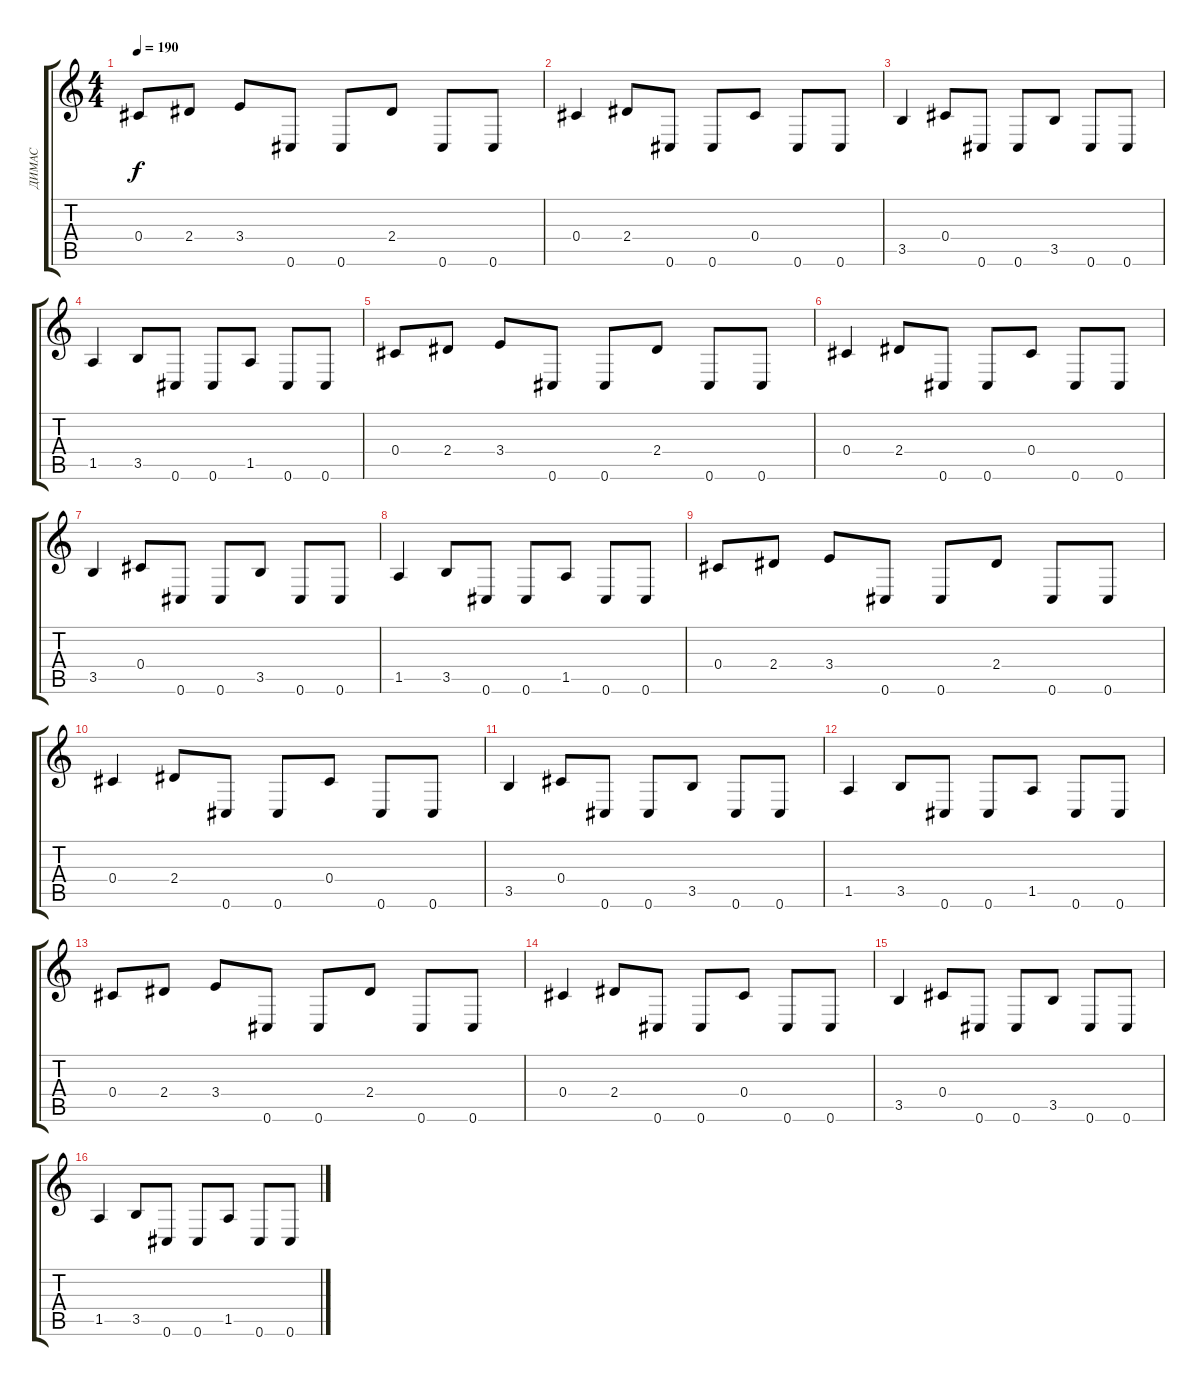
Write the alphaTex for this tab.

\track ("ДИМАС" "ДИМАС") {instrument distortionguitar}
\staff {score tabs}
\tuning (Eb4 Bb3 Gb3 Db3 Ab2 Db2) {hide}
\ts (4 4)
\tempo 190
\clef g2
\ks c
0.4.8{dy f} 2.4.8 3.4.8 0.6.8 0.6.8 2.4.8 0.6.8 0.6.8 |
0.4.4 2.4.8 0.6.8 0.6.8 0.4.8 0.6.8 0.6.8 |
3.5.4 0.4.8 0.6.8 0.6.8 3.5.8 0.6.8 0.6.8 |
1.5.4 3.5.8 0.6.8 0.6.8 1.5.8 0.6.8 0.6.8 |
0.4.8 2.4.8 3.4.8 0.6.8 0.6.8 2.4.8 0.6.8 0.6.8 |
0.4.4 2.4.8 0.6.8 0.6.8 0.4.8 0.6.8 0.6.8 |
3.5.4 0.4.8 0.6.8 0.6.8 3.5.8 0.6.8 0.6.8 |
1.5.4 3.5.8 0.6.8 0.6.8 1.5.8 0.6.8 0.6.8 |
0.4.8 2.4.8 3.4.8 0.6.8 0.6.8 2.4.8 0.6.8 0.6.8 |
0.4.4 2.4.8 0.6.8 0.6.8 0.4.8 0.6.8 0.6.8 |
3.5.4 0.4.8 0.6.8 0.6.8 3.5.8 0.6.8 0.6.8 |
1.5.4 3.5.8 0.6.8 0.6.8 1.5.8 0.6.8 0.6.8 |
0.4.8 2.4.8 3.4.8 0.6.8 0.6.8 2.4.8 0.6.8 0.6.8 |
0.4.4 2.4.8 0.6.8 0.6.8 0.4.8 0.6.8 0.6.8 |
3.5.4 0.4.8 0.6.8 0.6.8 3.5.8 0.6.8 0.6.8 |
1.5.4 3.5.8 0.6.8 0.6.8 1.5.8 0.6.8 0.6.8
